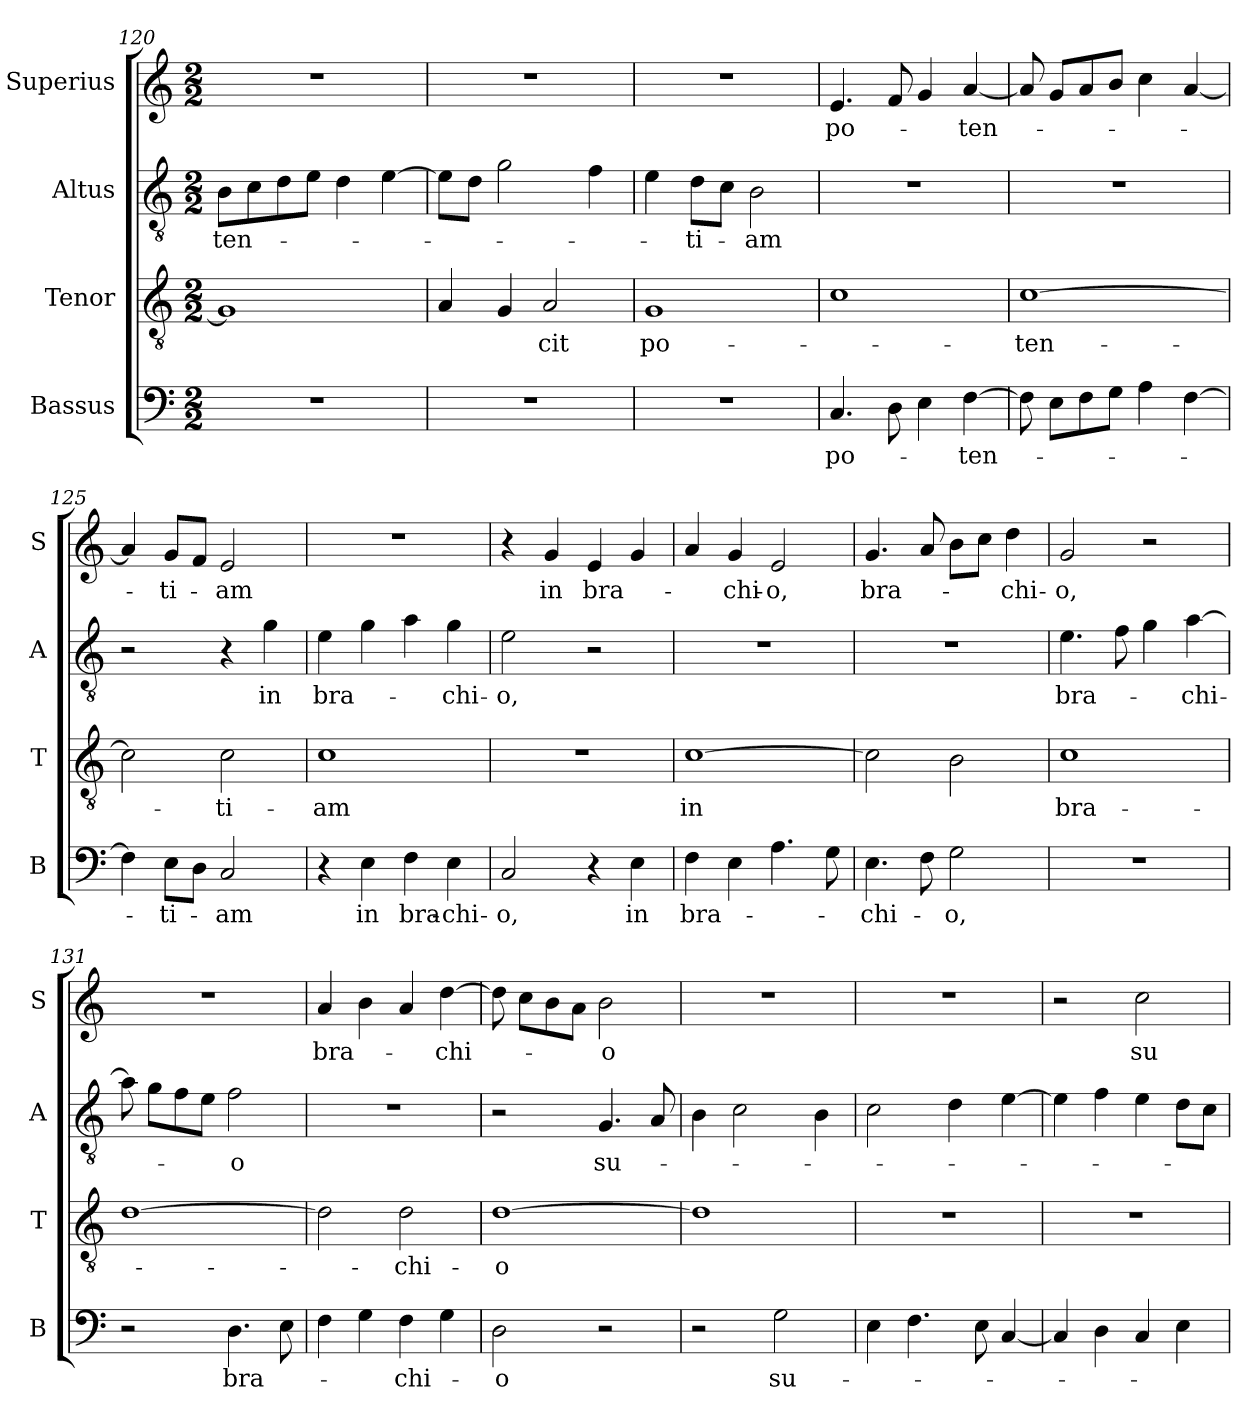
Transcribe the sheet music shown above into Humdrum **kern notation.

**kern	**text	**kern	**text	**kern	**text	**kern	**text
*part4	*part4	*part3	*part3	*part2	*part2	*part1	*part1
*staff4	*staff4	*staff3	*staff3	*staff2	*staff2	*staff1	*staff1
*I"Bassus	*	*I"Tenor	*	*I"Altus	*	*I"Superius	*
*I'B	*	*I'T	*	*I'A	*	*I'S	*
*clefF4	*	*clefGv2	*	*clefGv2	*	*clefG2	*
*k[]	*	*k[]	*	*k[]	*	*k[]	*
*M2/2	*	*M2/2	*	*M2/2	*	*M2/2	*
=120	=120	=120	=120	=120	=120	=120	=120
1r	.	1G]	.	8BL	-ten-	1r	.
.	.	.	.	8c	.	.	.
.	.	.	.	8d	.	.	.
.	.	.	.	8eJ	.	.	.
.	.	.	.	4d	.	.	.
.	.	.	.	[4e	.	.	.
=121	=121	=121	=121	=121	=121	=121	=121
1r	.	4A	.	8eL]	.	1r	.
.	.	.	.	8dJ	.	.	.
.	.	4G	.	2g	.	.	.
.	.	2A	-cit	.	.	.	.
.	.	.	.	4f	.	.	.
=122	=122	=122	=122	=122	=122	=122	=122
1r	.	1G	po-	4e	.	1r	.
.	.	.	.	8dL	-ti-	.	.
.	.	.	.	8cJ	.	.	.
.	.	.	.	2B	-am	.	.
=123	=123	=123	=123	=123	=123	=123	=123
4.C	po-	1c	.	1r	.	4.e	po-
8D	.	.	.	.	.	8f	.
4E	.	.	.	.	.	4g	.
[4F	-ten-	.	.	.	.	[4a	-ten-
=124	=124	=124	=124	=124	=124	=124	=124
8F]	.	[1c	-ten-	1r	.	8a]	.
8EL	.	.	.	.	.	8gL	.
8F	.	.	.	.	.	8a	.
8GJ	.	.	.	.	.	8bJ	.
4A	.	.	.	.	.	4cc	.
[4F	.	.	.	.	.	[4a	.
=125	=125	=125	=125	=125	=125	=125	=125
4F]	.	2c]	.	2r	.	4a]	.
8EL	-ti-	.	.	.	.	8gL	-ti-
8DJ	.	.	.	.	.	8fJ	.
2C	-am	2c	-ti-	4r	.	2e	-am
.	.	.	.	4g	in	.	.
=126	=126	=126	=126	=126	=126	=126	=126
4r	.	1c	-am	4e	bra-	1r	.
4E	in	.	.	4g	.	.	.
4F	bra-	.	.	4a	.	.	.
4E	-chi-	.	.	4g	-chi-	.	.
=127	=127	=127	=127	=127	=127	=127	=127
2C	-o,	1r	.	2e	-o,	4r	.
.	.	.	.	.	.	4g	in
4r	.	.	.	2r	.	4e	bra-
!	!LO:LY:i	!	!	!	!	!	!
4E	in	.	.	.	.	4g	.
=128	=128	=128	=128	=128	=128	=128	=128
!	!LO:LY:i	!	!	!	!	!	!
4F	bra-	[1c	in	1r	.	4a	.
4E	.	.	.	.	.	4g	-chi-
4.A	.	.	.	.	.	2e	-o,
8G	.	.	.	.	.	.	.
=129	=129	=129	=129	=129	=129	=129	=129
!	!LO:LY:i	!	!	!	!	!	!LO:LY:i
4.E	-chi-	2c]	.	1r	.	4.g	bra-
8F	.	.	.	.	.	8a	.
!	!LO:LY:i	!	!	!	!	!	!
2G	-o,	2B	.	.	.	8bL	.
.	.	.	.	.	.	8ccJ	.
!	!	!	!	!	!	!	!LO:LY:i
.	.	.	.	.	.	4dd	-chi-
=130	=130	=130	=130	=130	=130	=130	=130
!	!	!	!	!	!LO:LY:i	!	!LO:LY:i
1r	.	1c	bra-	4.e	bra-	2g	-o,
.	.	.	.	8f	.	.	.
.	.	.	.	4g	.	2r	.
!	!	!	!	!	!LO:LY:i	!	!
.	.	.	.	[4a	-chi-	.	.
=131	=131	=131	=131	=131	=131	=131	=131
2r	.	[1d	.	8a]	.	1r	.
.	.	.	.	8gL	.	.	.
.	.	.	.	8f	.	.	.
.	.	.	.	8eJ	.	.	.
!	!LO:LY:i	!	!	!	!LO:LY:i	!	!
4.D	bra-	.	.	2f	-o	.	.
8E	.	.	.	.	.	.	.
=132	=132	=132	=132	=132	=132	=132	=132
!	!	!	!	!	!	!	!LO:LY:i
4F	.	2d]	.	1r	.	4a	bra-
4G	.	.	.	.	.	4b	.
!	!LO:LY:i	!	!	!	!	!	!
4F	-chi-	2d	-chi-	.	.	4a	.
!	!	!	!	!	!	!	!LO:LY:i
4G	.	.	.	.	.	[4dd	-chi-
=133	=133	=133	=133	=133	=133	=133	=133
!	!LO:LY:i	!	!	!	!	!	!
2D	-o	[1d	-o	2r	.	8dd]	.
.	.	.	.	.	.	8ccL	.
.	.	.	.	.	.	8b	.
.	.	.	.	.	.	8aJ	.
!	!	!	!	!	!	!	!LO:LY:i
2r	.	.	.	4.G	su-	2b	-o
.	.	.	.	8A	.	.	.
=134	=134	=134	=134	=134	=134	=134	=134
2r	.	1d]	.	4B	.	1r	.
.	.	.	.	2c	.	.	.
2G	su-	.	.	.	.	.	.
.	.	.	.	4B	.	.	.
=135	=135	=135	=135	=135	=135	=135	=135
4E	.	1r	.	2c	.	1r	.
4.F	.	.	.	.	.	.	.
.	.	.	.	4d	.	.	.
8E	.	.	.	.	.	.	.
[4C	.	.	.	[4e	.	.	.
=136	=136	=136	=136	=136	=136	=136	=136
4C]	.	1r	.	4e]	.	2r	.
4D	.	.	.	4f	.	.	.
4C	.	.	.	4e	.	2cc	su-
4E	.	.	.	8dL	.	.	.
.	.	.	.	8cJ	.	.	.
=	=	=	=	=	=	=	=
*-	*-	*-	*-	*-	*-	*-	*-
